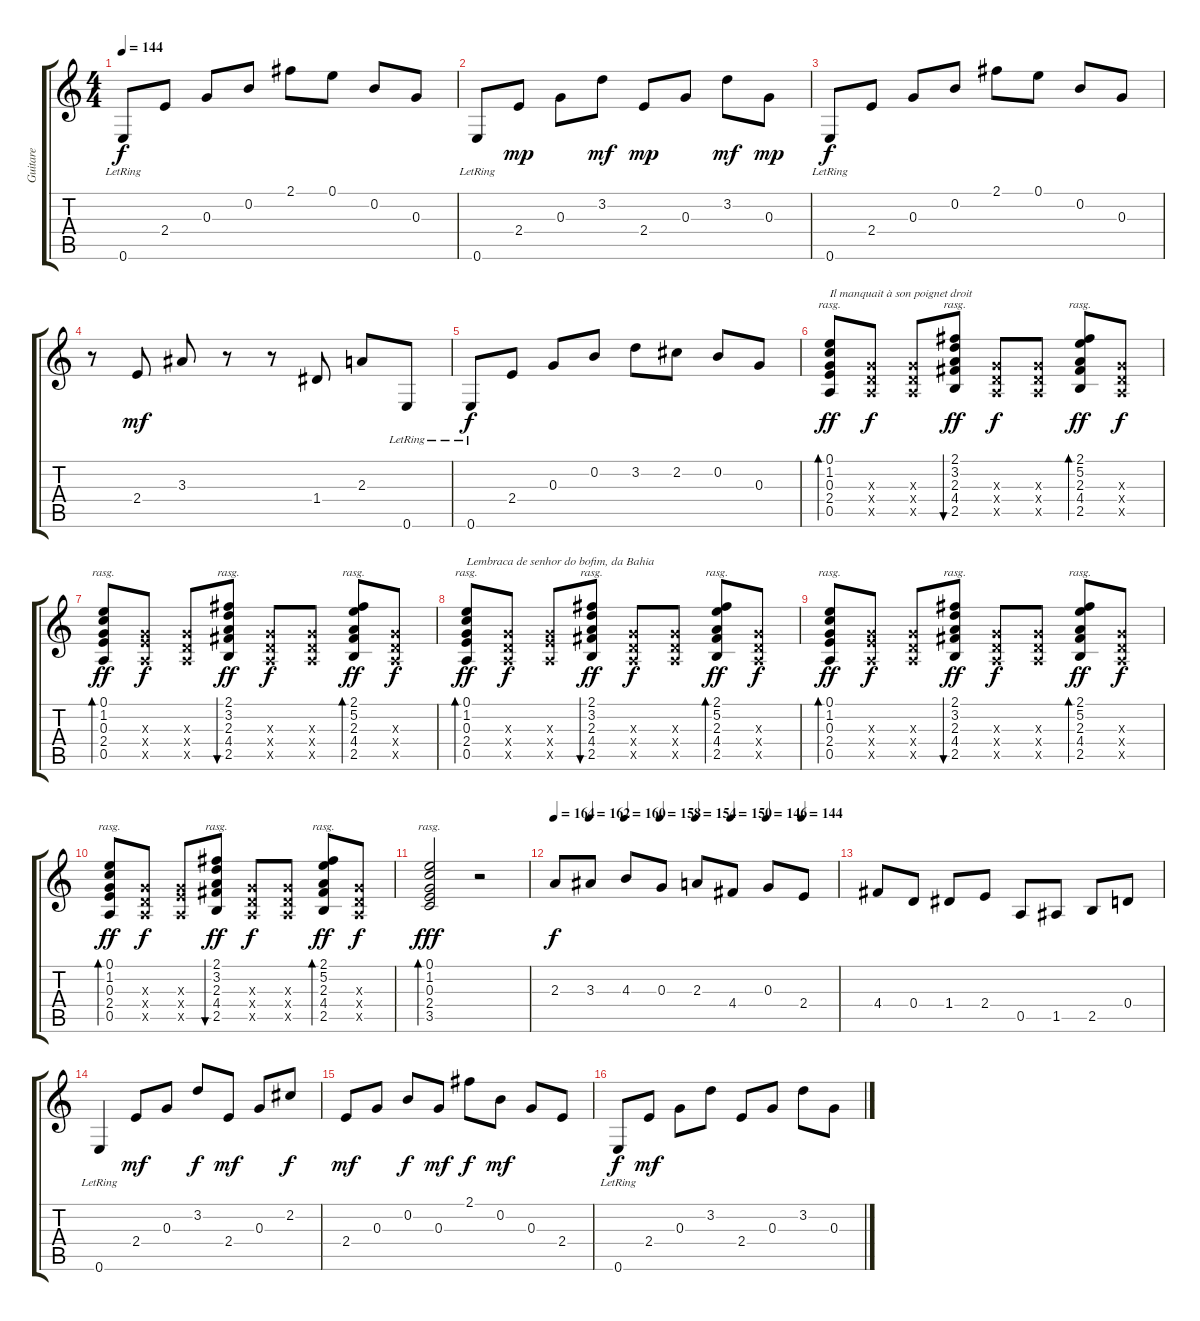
\track ("Guitare" "Guitare") {instrument acousticguitarsteel}
\staff {score tabs}
\tuning (E4 B3 G3 D3 A2 E2) {hide}
\ts (4 4)
\tempo 144
\clef g2
\ks c
0.6{lr}.8{dy f} 2.4.8 0.3.8 0.2.8 2.1.8 0.1.8 0.2.8 0.3.8 |
0.6{lr}.8 2.4.8{dy mp} 0.3.8 3.2.8{dy mf} 2.4.8{dy mp} 0.3.8 3.2.8{dy mf} 0.3.8{dy mp} |
0.6{lr}.8{dy f} 2.4.8 0.3.8 0.2.8 2.1.8 0.1.8 0.2.8 0.3.8 |
r.8 2.4.8{dy mf} 3.3.8 r.8 r.8 1.4.8 2.3.8 0.6{lr}.8 |
0.6{lr}.8{dy f} 2.4.8 0.3.8 0.2.8 3.2.8 2.2.8 0.2.8 0.3.8 |
(0.1 1.2 0.3 2.4 0.5).8{bd 120 rasg ii txt "Il manquait à son poignet droit" dy ff} (0.3{x} 0.4{x} 0.5{x}).8{dy f} (0.3{x} 0.4{x} 0.5{x}).8 (2.1 3.2 2.3 4.4 2.5).8{bu 120 rasg ii dy ff} (0.3{x} 0.4{x} 0.5{x}).8{dy f} (0.3{x} 0.4{x} 0.5{x}).8 (2.1 5.2 2.3 4.4 2.5).8{bd 120 rasg ii dy ff} (0.3{x} 0.4{x} 0.5{x}).8{dy f} |
(0.1 1.2 0.3 2.4 0.5).8{bd 120 rasg ii dy ff} (0.3{x} 2.4{x} 0.5{x}).8{dy f} (0.3{x} 0.4{x} 0.5{x}).8 (2.1 3.2 2.3 4.4 2.5).8{bu 120 rasg ii dy ff} (0.3{x} 0.4{x} 0.5{x}).8{dy f} (0.3{x} 0.4{x} 0.5{x}).8 (2.1 5.2 2.3 4.4 2.5).8{bd 120 rasg ii dy ff} (0.3{x} 0.4{x} 0.5{x}).8{dy f} |
(0.1 1.2 0.3 2.4 0.5).8{bd 120 rasg ii txt "Lembraca de senhor do bofim, da Bahia" dy ff} (0.3{x} 0.4{x} 0.5{x}).8{dy f} (0.3{x} 2.4{x} 0.5{x}).8 (2.1 3.2 2.3 4.4 2.5).8{bu 120 rasg ii dy ff} (0.3{x} 0.4{x} 0.5{x}).8{dy f} (0.3{x} 0.4{x} 0.5{x}).8 (2.1 5.2 2.3 4.4 2.5).8{bd 120 rasg ii dy ff} (0.3{x} 0.4{x} 0.5{x}).8{dy f} |
(0.1 1.2 0.3 2.4 0.5).8{bd 120 rasg ii dy ff} (0.3{x} 2.4{x} 0.5{x}).8{dy f} (0.3{x} 0.4{x} 0.5{x}).8 (2.1 3.2 2.3 4.4 2.5).8{bu 120 rasg ii dy ff} (0.3{x} 0.4{x} 0.5{x}).8{dy f} (0.3{x} 0.4{x} 0.5{x}).8 (2.1 5.2 2.3 4.4 2.5).8{bd 120 rasg ii dy ff} (0.3{x} 0.4{x} 0.5{x}).8{dy f} |
(0.1 1.2 0.3 2.4 0.5).8{bd 120 rasg ii dy ff} (0.3{x} 0.4{x} 0.5{x}).8{dy f} (0.3{x} 2.4{x} 0.5{x}).8 (2.1 3.2 2.3 4.4 2.5).8{bu 120 rasg ii dy ff} (0.3{x} 0.4{x} 0.5{x}).8{dy f} (0.3{x} 0.4{x} 0.5{x}).8 (2.1 5.2 2.3 4.4 2.5).8{bd 120 rasg ii dy ff} (0.3{x} 0.4{x} 0.5{x}).8{dy f} |
(0.1 1.2 0.3 2.4 3.5).2{bd 240 rasg ii dy fff} r.2 |
\tempo 164
\tempo (162 0.125)
\tempo (160 0.25)
\tempo (158 0.375)
\tempo (154 0.5)
\tempo (150 0.625)
\tempo (146 0.75)
\tempo (144 0.875)
2.3.8{dy f} 3.3.8 4.3.8 0.3.8 2.3.8 4.4.8 0.3.8 2.4.8 |
4.4.8 0.4.8 1.4.8 2.4.8 0.5.8 1.5.8 2.5.8 0.4.8 |
0.6{lr}.4 2.4.8{dy mf} 0.3.8 3.2.8{dy f} 2.4.8{dy mf} 0.3.8 2.2.8{dy f} |
2.4.8{dy mf} 0.3.8 0.2.8{dy f} 0.3.8{dy mf} 2.1.8{dy f} 0.2.8{dy mf} 0.3.8 2.4.8 |
0.6{lr}.8{dy f} 2.4.8{dy mf} 0.3.8 3.2.8 2.4.8 0.3.8 3.2.8 0.3.8
